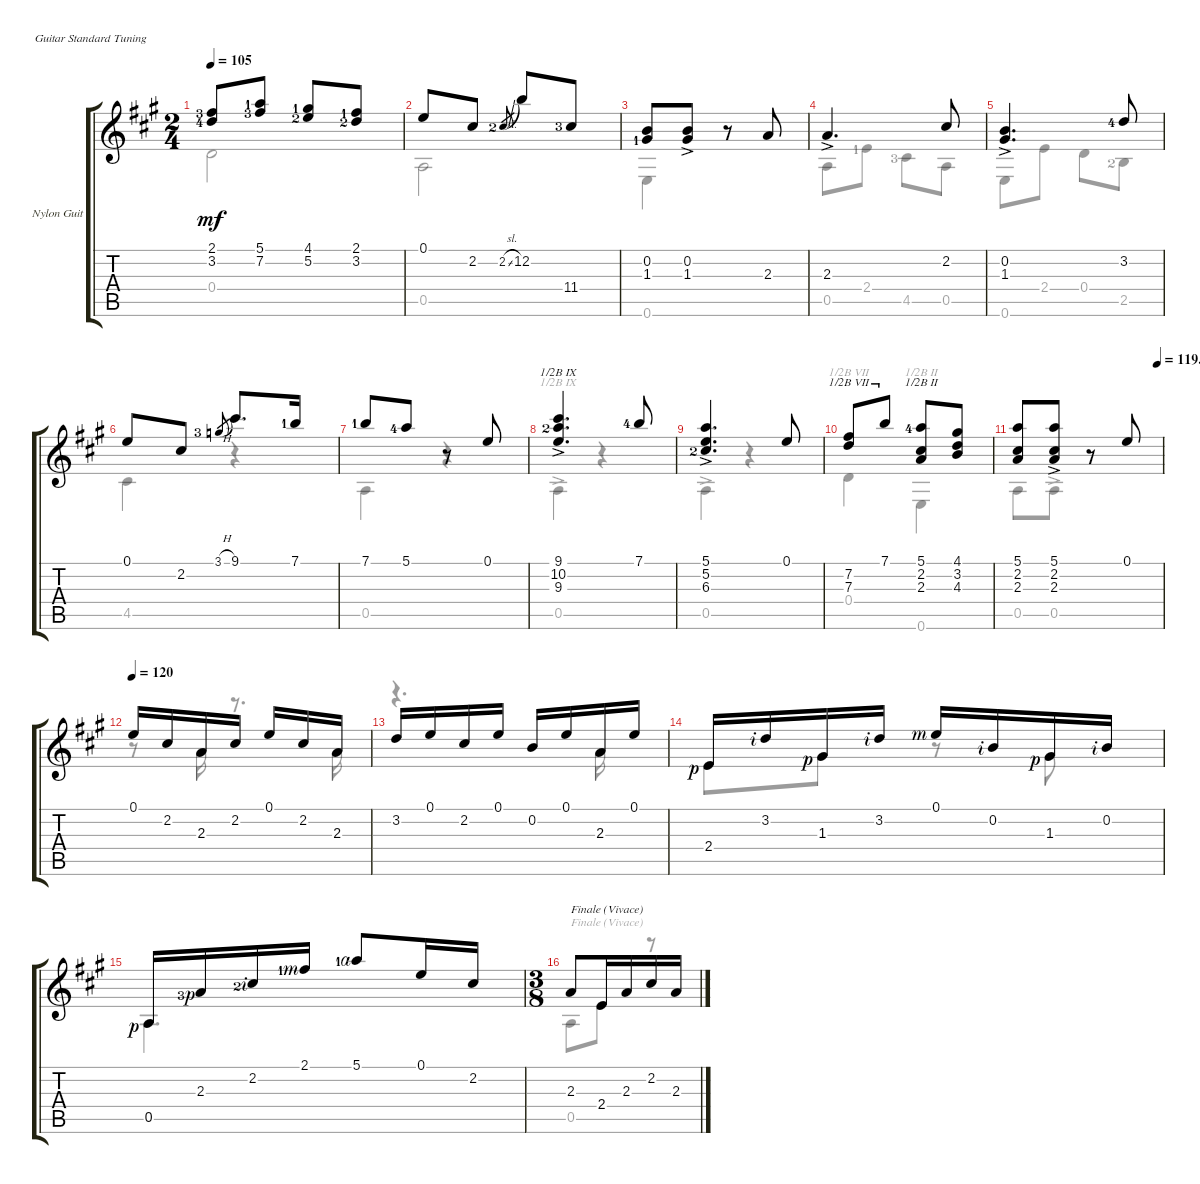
\defaultSystemsLayout 4
\bracketExtendMode groupsimilarinstruments
\firstSystemTrackNameOrientation horizontal
\otherSystemsTrackNameOrientation horizontal
\track ("Nylon Guitar" "Nylon Guit") {instrument acousticguitarsteel}
\staff {score tabs}
\tuning (E4 B3 G3 D3 A2 E2)
\voice
\ts (2 4)
\tempo 105
\clef g2
\ks a
(3.2{lf 5} 2.1{lf 4}).8{dy mf} (7.2{lf 4} 5.1{lf 2}).8 (4.1{lf 2} 5.2{lf 3}).8 (3.2{lf 3} 2.1{lf 2}).8 |
0.1.8 2.2.8 2.2{sl lf 3}.8{gr} 12.2.8 11.4{lf 4}.8 |
(1.3{lf 2} 0.2).8 (0.2 1.3{ac}).8 r.8 2.3.8 |
2.3{ac}.4{d} 2.2.8 |
(1.3{ac} 0.2).4{d} 3.2{lf 5}.8 |
0.1.8 2.2.8 3.1{h lf 4}.8{gr} 9.1.8{d} 7.1{lf 2}.16 |
7.1{lf 2}.8 5.1{lf 5}.8 r.8 0.1.8 |
(9.1{ac} 10.2{ac lf 3} 9.3{ac}).4{d barre (9 half)} 7.1{lf 5}.8 |
(5.1{ac} 5.2{ac} 6.3{ac lf 3}).4{d} 0.1.8 |
(7.2 7.3).8{barre (7 half)} 7.1.8{barre (7 half)} (5.1{lf 5} 2.2 2.3).8{barre (2 half)} (4.1 3.2 4.3).8 |
\tempo (119.961 0.96875)
(5.1 2.3 2.2).8 (2.3{ac} 2.2{ac} 5.1{ac}).8 r.8 0.1.8 |
\tempo 120
0.1.16 2.2.16 2.3.16 2.2.16 0.1.16 2.2.16 2.3.16 |
3.2.16 0.1.16 2.2.16 0.1.16 0.2.16 0.1.16 2.3.16 0.1.16 |
2.4{rf 1}.16 3.2{rf 2}.16 1.3{rf 1}.16 3.2{rf 2}.16 0.1{rf 3}.16 0.2{rf 2}.16 1.3{rf 1}.16 0.2{rf 2}.16 |
0.5{rf 1}.16 2.3{lf 4 rf 1}.16 2.2{lf 3 rf 2}.16 2.1{lf 2 rf 3}.16 5.1{lf 2 rf 4}.8 0.1.16 2.2.16 |
\ts (3 8)
2.3.8{txt "Finale (Vivace)"} 2.4.16 2.3.16 2.2.16 2.3.16
\voice
\clef g2
\ottava regular
\simile none
\ks a
0.4.2{dy mf} |
0.5.2 |
0.6.4 |
0.5.8 2.4{lf 2}.8 4.5{lf 4}.8 0.5.8 |
0.6.8 2.4.8 0.4.8 2.5{lf 3}.8 |
4.5.4 r.4 |
0.5.4 r.4 |
0.5{ac}.4{barre (9 half)} r.4 |
0.5{ac}.4 r.4 |
0.4.4{barre (7 half)} 0.6.4{barre (2 half)} |
0.5.8 0.5{ac}.8 |
r.8 2.3.16 r.8{d} 2.3.16 |
r.4{d} 2.3.16 |
2.4{rf 1}.8 1.3{rf 1}.8 r.8 1.3{rf 1}.8 |
0.5{rf 1}.4{d} |
0.5.8{txt "Finale (Vivace)"} 2.4.8 r.8
